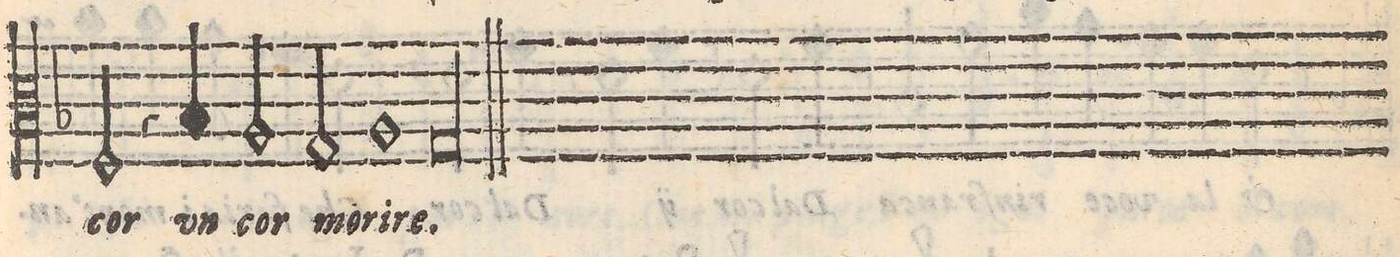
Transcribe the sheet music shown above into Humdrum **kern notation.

**kern	**text
*I"TENORE	*
*clefC3	*
*k[b-]	*
*met(C)	*
*M4/4	*
=58-	=58-
2F/	cor
4r	.
4B-y/	vn
=59-	=59-
2A/	cor
2G/	mo-
=60-	=60-
1A	-ri-
=61-	=61-
00G	-re.
==	==
*-	*-
